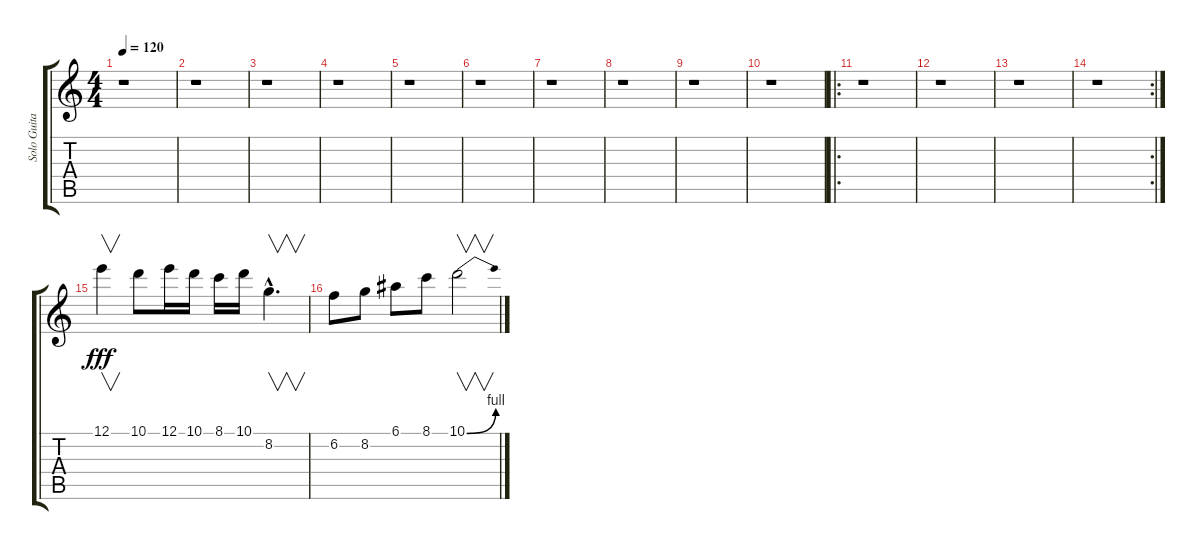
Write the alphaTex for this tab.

\track ("Solo Guitar" "Solo Guita") {instrument overdrivenguitar}
\staff {score tabs}
\tuning (E4 B3 G3 D3 A2 E2) {hide}
\ts (4 4)
\tempo 120
\clef g2
\ks c
r.1{dy fff instrument overdrivenguitar} |
r.1 |
r.1 |
r.1 |
r.1 |
r.1 |
r.1 |
r.1 |
r.1 |
r.1 |
\ro
r.1 |
r.1 |
r.1 |
\rc 2
r.1 |
12.1.4{v} 10.1.8 12.1.16 10.1.16 8.1.16 10.1.16 8.2{hac}.4{v d} |
6.2.8 8.2.8 6.1.8 8.1.8 10.1{be (bend 0 0 60 4)}.2{v}
